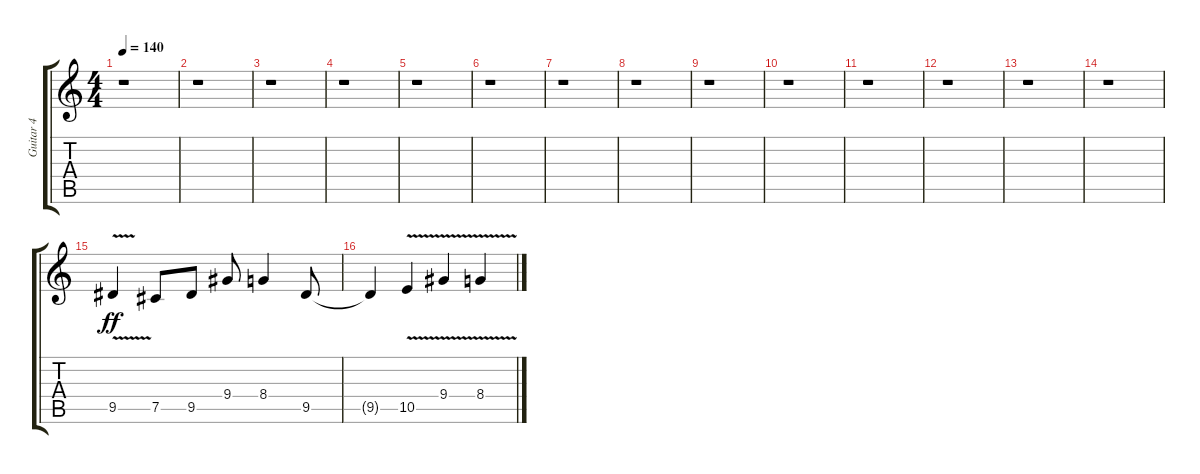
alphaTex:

\track ("Guitar 4" "Guitar 4") {instrument distortionguitar}
\staff {score tabs}
\tuning (Db4 Ab3 E3 B2 Gb2 Db2) {hide}
\ts (4 4)
\tempo 140
\clef g2
\ks c
r.1{dy ff} |
r.1 |
r.1 |
r.1 |
r.1 |
r.1 |
r.1 |
r.1 |
r.1 |
r.1 |
r.1 |
r.1 |
r.1 |
r.1 |
9.5{v}.4 7.5.8 9.5.8 9.4.8 8.4.4 9.5.8 |
9.5{t}.4 10.5{v}.4 9.4{v}.4 8.4{v}.4
